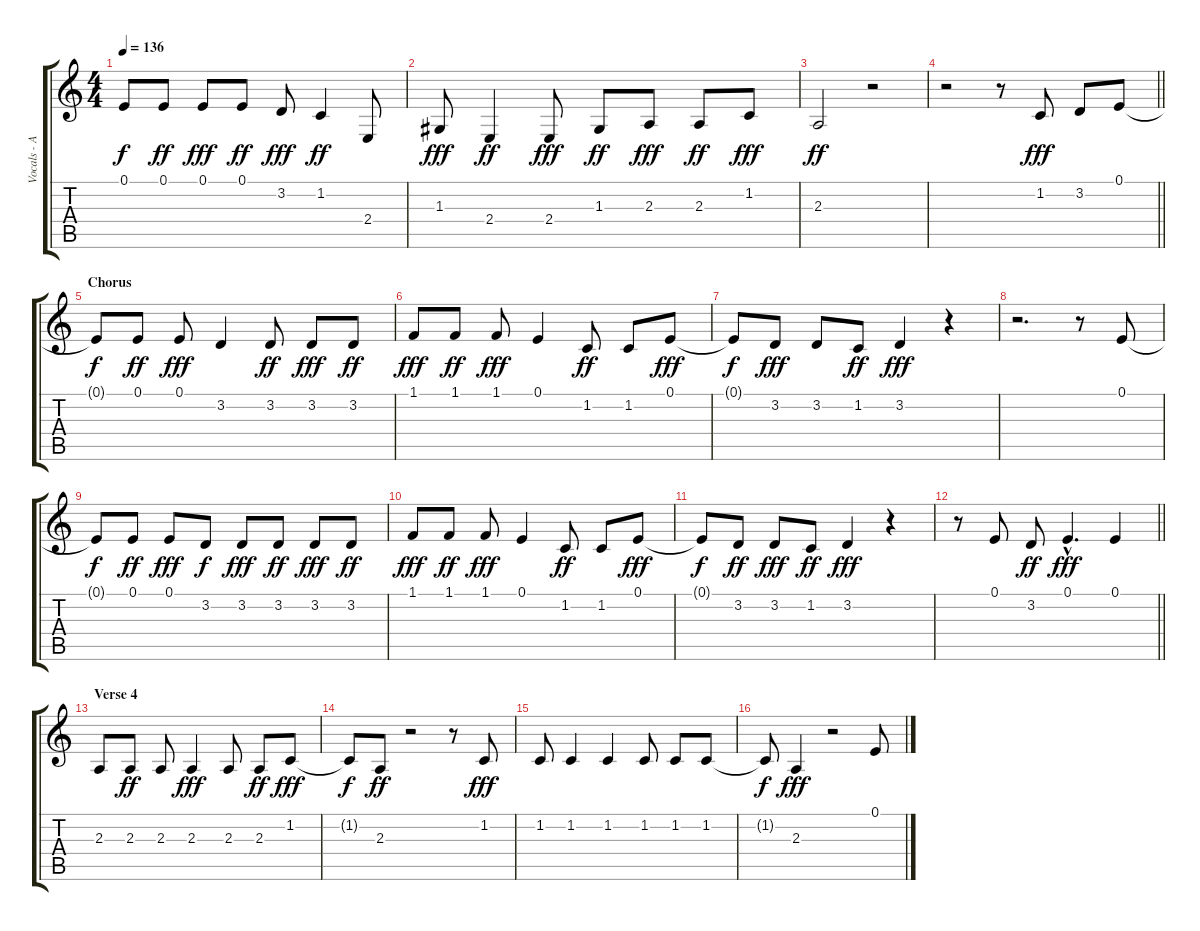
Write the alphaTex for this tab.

\track ("Vocals - Alex Chilton" "Vocals - A") {instrument tenorsax}
\staff {score tabs}
\tuning (E4 B3 G3 D3 A2 E2) {hide}
\ts (4 4)
\tempo 136
\clef g2
\ks c
0.1{t}.8{dy f} 0.1.8{dy ff} 0.1.8{dy fff} 0.1.8{dy ff} 3.2.8{dy fff} 1.2.4{dy ff} 2.4.8 |
1.3.8{dy fff} 2.4.4{dy ff} 2.4.8{dy fff} 1.3.8{dy ff} 2.3.8{dy fff} 2.3.8{dy ff} 1.2.8{dy fff} |
2.3.2{dy ff} r.2 |
\barLineRight lightlight
r.2 r.8 1.2.8{dy fff} 3.2.8 0.1.8 |
\section ("" "Chorus")
0.1{t}.8{dy f} 0.1.8{dy ff} 0.1.8{dy fff} 3.2.4 3.2.8{dy ff} 3.2.8{dy fff} 3.2.8{dy ff} |
1.1.8{dy fff} 1.1.8{dy ff} 1.1.8{dy fff} 0.1.4 1.2.8{dy ff} 1.2.8 0.1.8{dy fff} |
0.1{t}.8{dy f} 3.2.8{dy fff} 3.2.8 1.2.8{dy ff} 3.2.4{dy fff} r.4 |
r.2{d} r.8 0.1.8 |
0.1{t}.8{dy f} 0.1.8{dy ff} 0.1.8{dy fff} 3.2.8{dy f} 3.2.8{dy fff} 3.2.8{dy ff} 3.2.8{dy fff} 3.2.8{dy ff} |
1.1.8{dy fff} 1.1.8{dy ff} 1.1.8{dy fff} 0.1.4 1.2.8{dy ff} 1.2.8 0.1.8{dy fff} |
0.1{t}.8{dy f} 3.2.8{dy ff} 3.2.8{dy fff} 1.2.8{dy ff} 3.2.4{dy fff} r.4 |
\barLineRight lightlight
r.8 0.1.8 3.2.8{dy ff} 0.1{hac}.4{d dy fff} 0.1.4 |
\section ("" "Verse 4")
2.3.8 2.3.8{dy ff} 2.3.8 2.3.4{dy fff} 2.3.8 2.3.8{dy ff} 1.2.8{dy fff} |
1.2{t}.8{dy f} 2.3.8{dy ff} r.2 r.8 1.2.8{dy fff} |
1.2.8 1.2.4 1.2.4 1.2.8 1.2.8 1.2.8 |
1.2{t}.8{dy f} 2.3.4{dy fff} r.2 0.1.8
